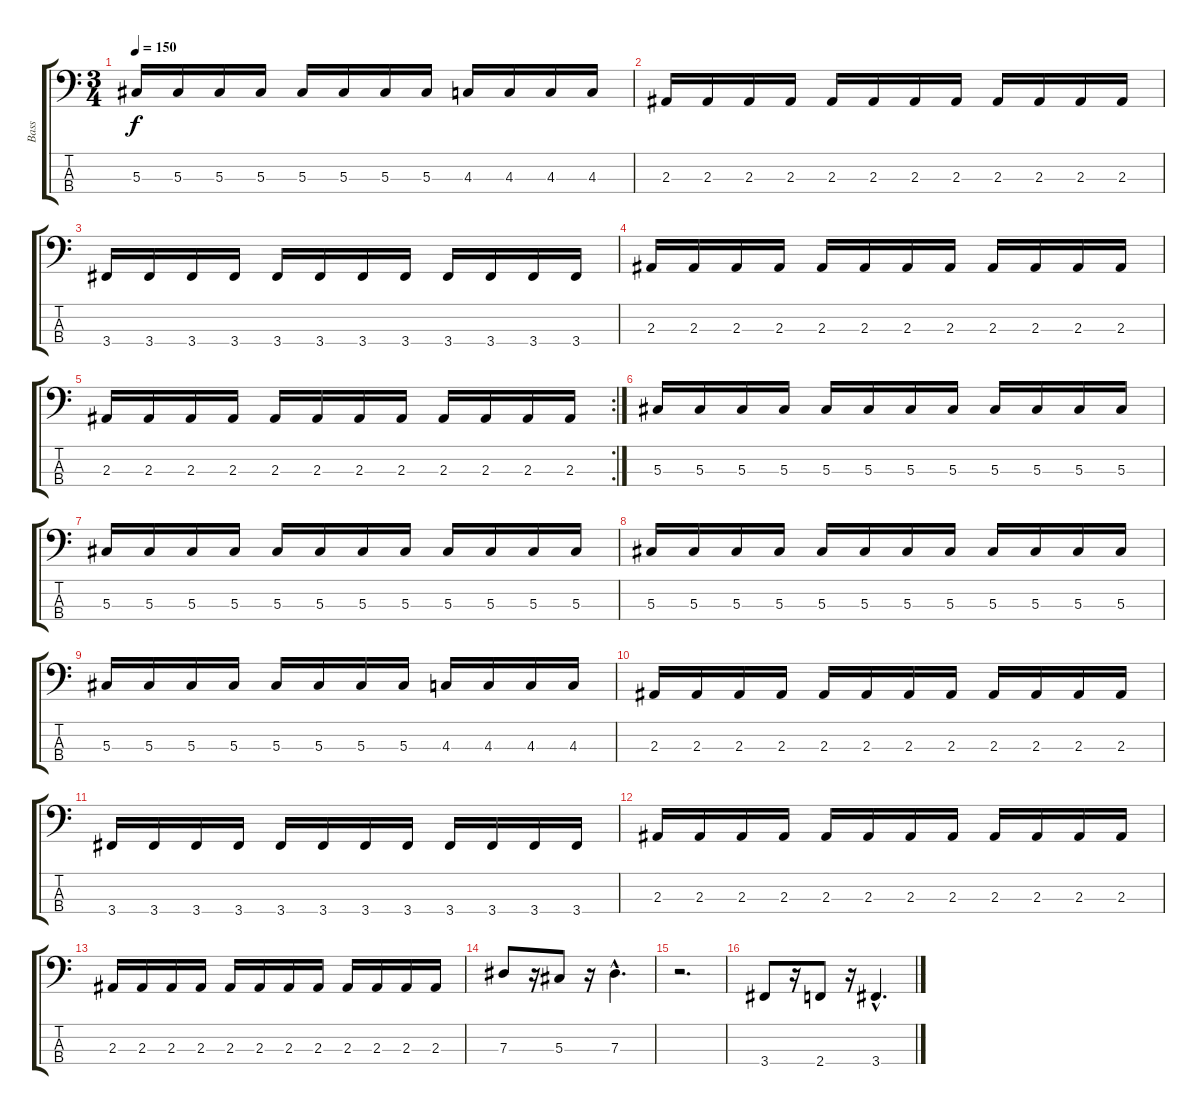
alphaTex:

\track ("Bass" "Bass") {instrument electricbassfinger}
\staff {score tabs}
\tuning (Gb2 Db2 Ab1 Eb1) {hide}
\ts (3 4)
\tempo 150
\clef f4
\ks c
5.3.16{dy f} 5.3.16 5.3.16 5.3.16 5.3.16 5.3.16 5.3.16 5.3.16 4.3.16 4.3.16 4.3.16 4.3.16 |
2.3.16 2.3.16 2.3.16 2.3.16 2.3.16 2.3.16 2.3.16 2.3.16 2.3.16 2.3.16 2.3.16 2.3.16 |
3.4.16 3.4.16 3.4.16 3.4.16 3.4.16 3.4.16 3.4.16 3.4.16 3.4.16 3.4.16 3.4.16 3.4.16 |
2.3.16 2.3.16 2.3.16 2.3.16 2.3.16 2.3.16 2.3.16 2.3.16 2.3.16 2.3.16 2.3.16 2.3.16 |
\rc 2
2.3.16 2.3.16 2.3.16 2.3.16 2.3.16 2.3.16 2.3.16 2.3.16 2.3.16 2.3.16 2.3.16 2.3.16 |
5.3.16 5.3.16 5.3.16 5.3.16 5.3.16 5.3.16 5.3.16 5.3.16 5.3.16 5.3.16 5.3.16 5.3.16 |
5.3.16 5.3.16 5.3.16 5.3.16 5.3.16 5.3.16 5.3.16 5.3.16 5.3.16 5.3.16 5.3.16 5.3.16 |
5.3.16 5.3.16 5.3.16 5.3.16 5.3.16 5.3.16 5.3.16 5.3.16 5.3.16 5.3.16 5.3.16 5.3.16 |
5.3.16 5.3.16 5.3.16 5.3.16 5.3.16 5.3.16 5.3.16 5.3.16 4.3.16 4.3.16 4.3.16 4.3.16 |
2.3.16 2.3.16 2.3.16 2.3.16 2.3.16 2.3.16 2.3.16 2.3.16 2.3.16 2.3.16 2.3.16 2.3.16 |
3.4.16 3.4.16 3.4.16 3.4.16 3.4.16 3.4.16 3.4.16 3.4.16 3.4.16 3.4.16 3.4.16 3.4.16 |
2.3.16 2.3.16 2.3.16 2.3.16 2.3.16 2.3.16 2.3.16 2.3.16 2.3.16 2.3.16 2.3.16 2.3.16 |
2.3.16 2.3.16 2.3.16 2.3.16 2.3.16 2.3.16 2.3.16 2.3.16 2.3.16 2.3.16 2.3.16 2.3.16 |
7.3.8 r.16 5.3.8 r.16 7.3{hac}.4{d} |
r.2{d} |
3.4.8 r.16 2.4.8 r.16 3.4{hac}.4{d}
